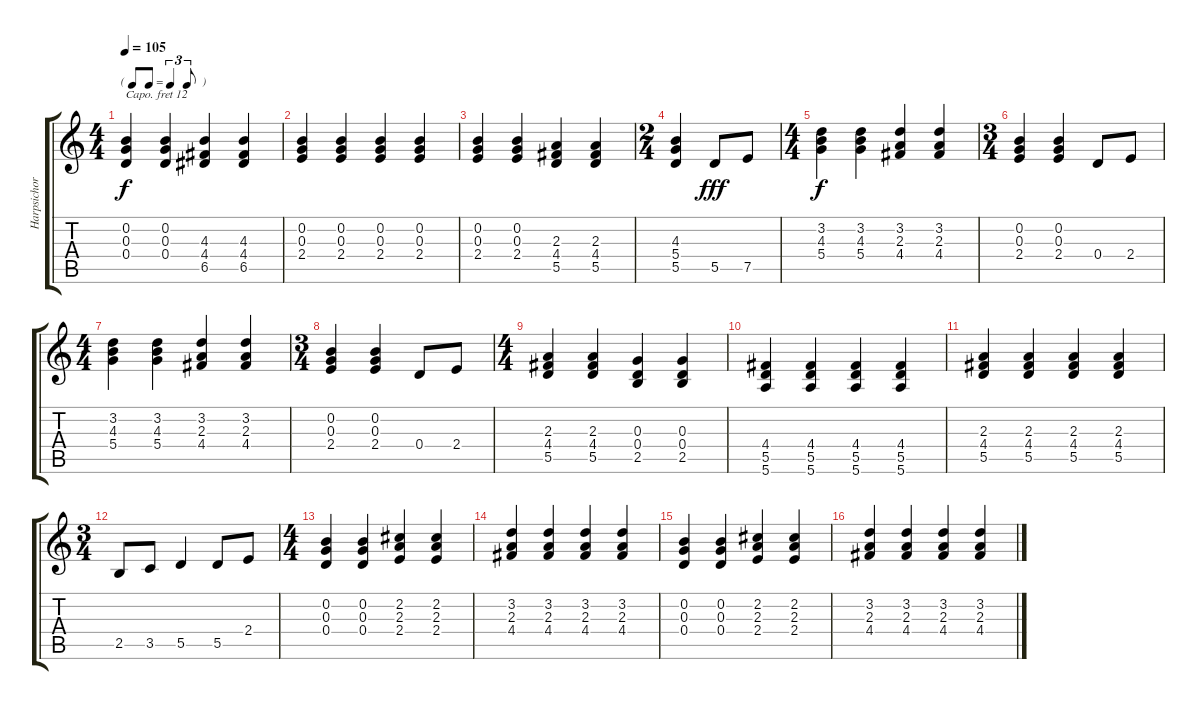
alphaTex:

\track ("Harpsichord" "Harpsichor") {instrument harpsichord}
\staff {score tabs}
\capo 12
\tuning (E4 B3 G3 D3 A2 E2) {hide}
\ts (4 4)
\tf triplet8th
\tempo 105
\clef g2
\ks c
(0.2 0.3 0.4).4{dy f} (0.2 0.3 0.4).4 (4.3 4.4 6.5).4 (4.3 4.4 6.5).4 |
(0.2 0.3 2.4).4 (0.2 0.3 2.4).4 (0.2 0.3 2.4).4 (0.2 0.3 2.4).4 |
(0.2 0.3 2.4).4 (0.2 0.3 2.4).4 (2.3 4.4 5.5).4 (2.3 4.4 5.5).4 |
\ts (2 4)
(4.3 5.4 5.5).4 5.5.8{dy fff} 7.5.8 |
\ts (4 4)
(3.2 4.3 5.4).4{dy f} (3.2 4.3 5.4).4 (3.2 2.3 4.4).4 (3.2 2.3 4.4).4 |
\ts (3 4)
(0.2 0.3 2.4).4 (0.2 0.3 2.4).4 0.4.8 2.4.8 |
\ts (4 4)
(3.2 4.3 5.4).4 (3.2 4.3 5.4).4 (3.2 2.3 4.4).4 (3.2 2.3 4.4).4 |
\ts (3 4)
(0.2 0.3 2.4).4 (0.2 0.3 2.4).4 0.4.8 2.4.8 |
\ts (4 4)
(2.3 4.4 5.5).4 (2.3 4.4 5.5).4 (0.3 0.4 2.5).4 (0.3 0.4 2.5).4 |
(4.4 5.5 5.6).4 (4.4 5.5 5.6).4 (4.4 5.5 5.6).4 (4.4 5.5 5.6).4 |
(2.3 4.4 5.5).4 (2.3 4.4 5.5).4 (2.3 4.4 5.5).4 (2.3 4.4 5.5).4 |
\ts (3 4)
2.5.8 3.5.8 5.5.4 5.5.8 2.4.8 |
\ts (4 4)
(0.2 0.3 0.4).4 (0.2 0.3 0.4).4 (2.2 2.3 2.4).4 (2.2 2.3 2.4).4 |
(3.2 2.3 4.4).4 (3.2 2.3 4.4).4 (3.2 2.3 4.4).4 (3.2 2.3 4.4).4 |
(0.2 0.3 0.4).4 (0.2 0.3 0.4).4 (2.2 2.3 2.4).4 (2.2 2.3 2.4).4 |
(3.2 2.3 4.4).4 (3.2 2.3 4.4).4 (3.2 2.3 4.4).4 (3.2 2.3 4.4).4
